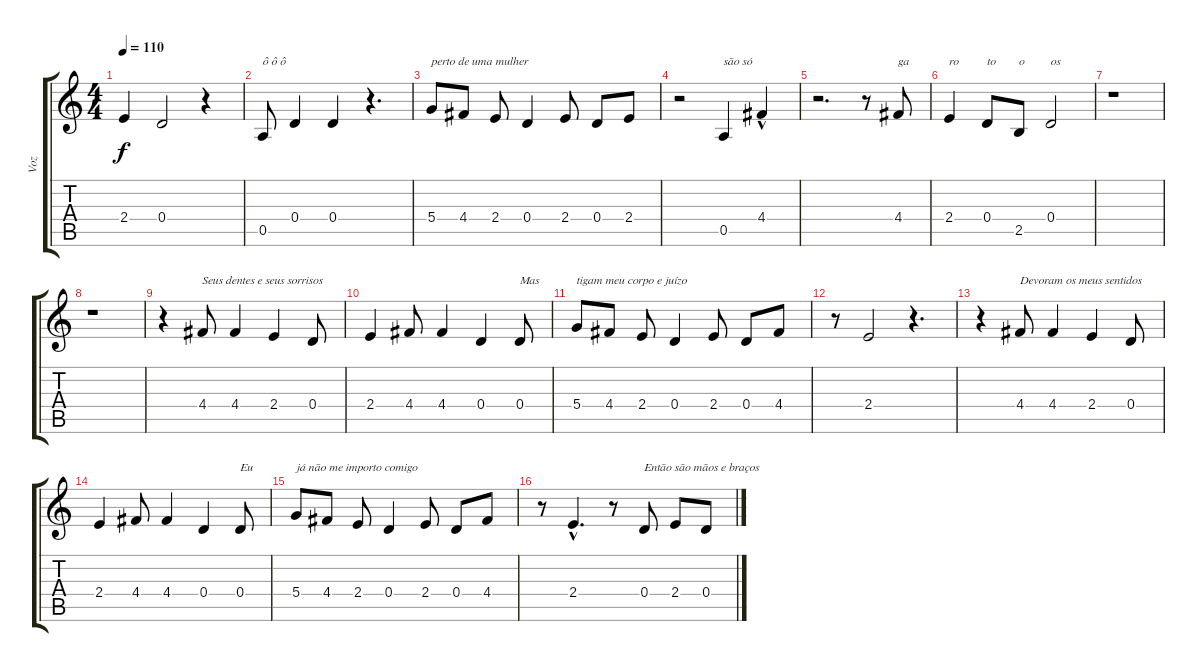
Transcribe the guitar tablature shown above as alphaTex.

\track ("Voz" "Voz") {instrument contrabass}
\staff {score tabs}
\tuning (E4 B3 G3 D3 A2 E2) {hide}
\ts (4 4)
\tempo 110
\clef g2
\ks c
2.4.4{dy f} 0.4.2 r.4 |
0.5.8{txt "ô ô ô"} 0.4.4 0.4.4 r.4{d} |
5.4.8{txt "perto de uma mulher"} 4.4.8 2.4.8 0.4.4 2.4.8 0.4.8 2.4.8 |
r.2 0.5.4{txt "são só"} 4.4{hac}.4 |
r.2{d} r.8 4.4.8{txt "ga"} |
2.4.4{txt "ro"} 0.4.8{txt "to"} 2.5.8{txt "o"} 0.4.2{txt "os"} |
r.1 |
r.1 |
r.4 4.4.8{txt "Seus dentes e seus sorrisos"} 4.4.4 2.4.4 0.4.8 |
2.4.4 4.4.8 4.4.4 0.4.4 0.4.8{txt "Mas"} |
5.4.8{txt "tigam meu corpo e juízo"} 4.4.8 2.4.8 0.4.4 2.4.8 0.4.8 4.4.8 |
r.8 2.4.2 r.4{d} |
r.4 4.4.8{txt "Devoram os meus sentidos"} 4.4.4 2.4.4 0.4.8 |
2.4.4 4.4.8 4.4.4 0.4.4 0.4.8{txt "Eu"} |
5.4.8{txt "já não me importo comigo"} 4.4.8 2.4.8 0.4.4 2.4.8 0.4.8 4.4.8 |
r.8 2.4{hac}.4{d} r.8 0.4.8{txt "Então são mãos e braços"} 2.4.8 0.4.8
